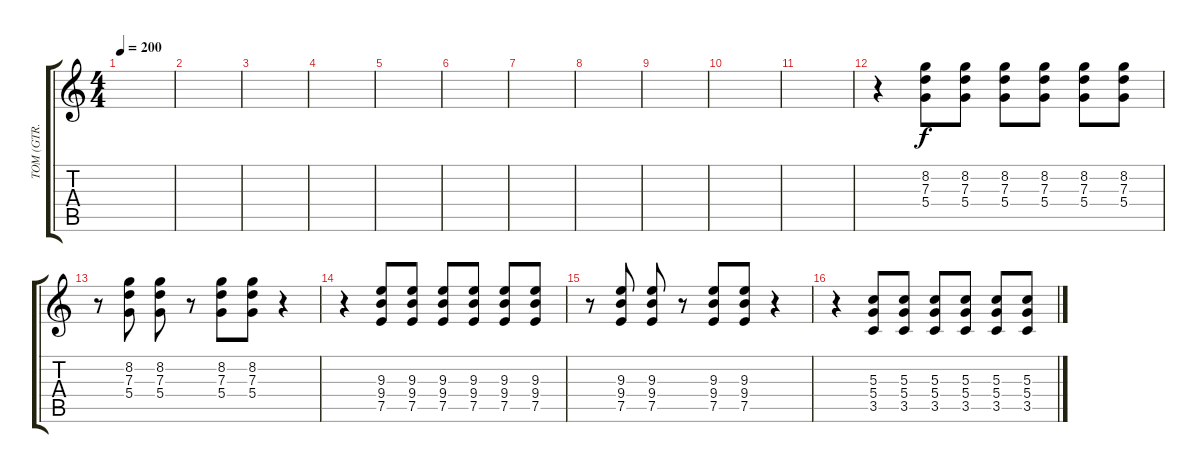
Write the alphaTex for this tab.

\track ("TOM (GTR. MUTEADA)" "TOM (GTR. ") {instrument electricguitarmuted}
\staff {score tabs}
\tuning (E4 B3 G3 D3 A2 E2) {hide}
\ts (4 4)
\tempo 200
\clef g2
\ks c
|
|
|
|
|
|
|
|
|
|
|
r.4 (8.2 7.3 5.4).8 (8.2 7.3 5.4).8 (8.2 7.3 5.4).8 (8.2 7.3 5.4).8 (8.2 7.3 5.4).8 (8.2 7.3 5.4).8 |
r.8 (8.2 7.3 5.4).8 (8.2 7.3 5.4).8 r.8 (8.2 7.3 5.4).8 (8.2 7.3 5.4).8 r.4 |
r.4 (9.3 9.4 7.5).8 (9.3 9.4 7.5).8 (9.3 9.4 7.5).8 (9.3 9.4 7.5).8 (9.3 9.4 7.5).8 (9.3 9.4 7.5).8 |
r.8 (9.3 9.4 7.5).8 (9.3 9.4 7.5).8 r.8 (9.3 9.4 7.5).8 (9.3 9.4 7.5).8 r.4 |
r.4 (5.3 5.4 3.5).8 (5.3 5.4 3.5).8 (5.3 5.4 3.5).8 (5.3 5.4 3.5).8 (5.3 5.4 3.5).8 (5.3 5.4 3.5).8
